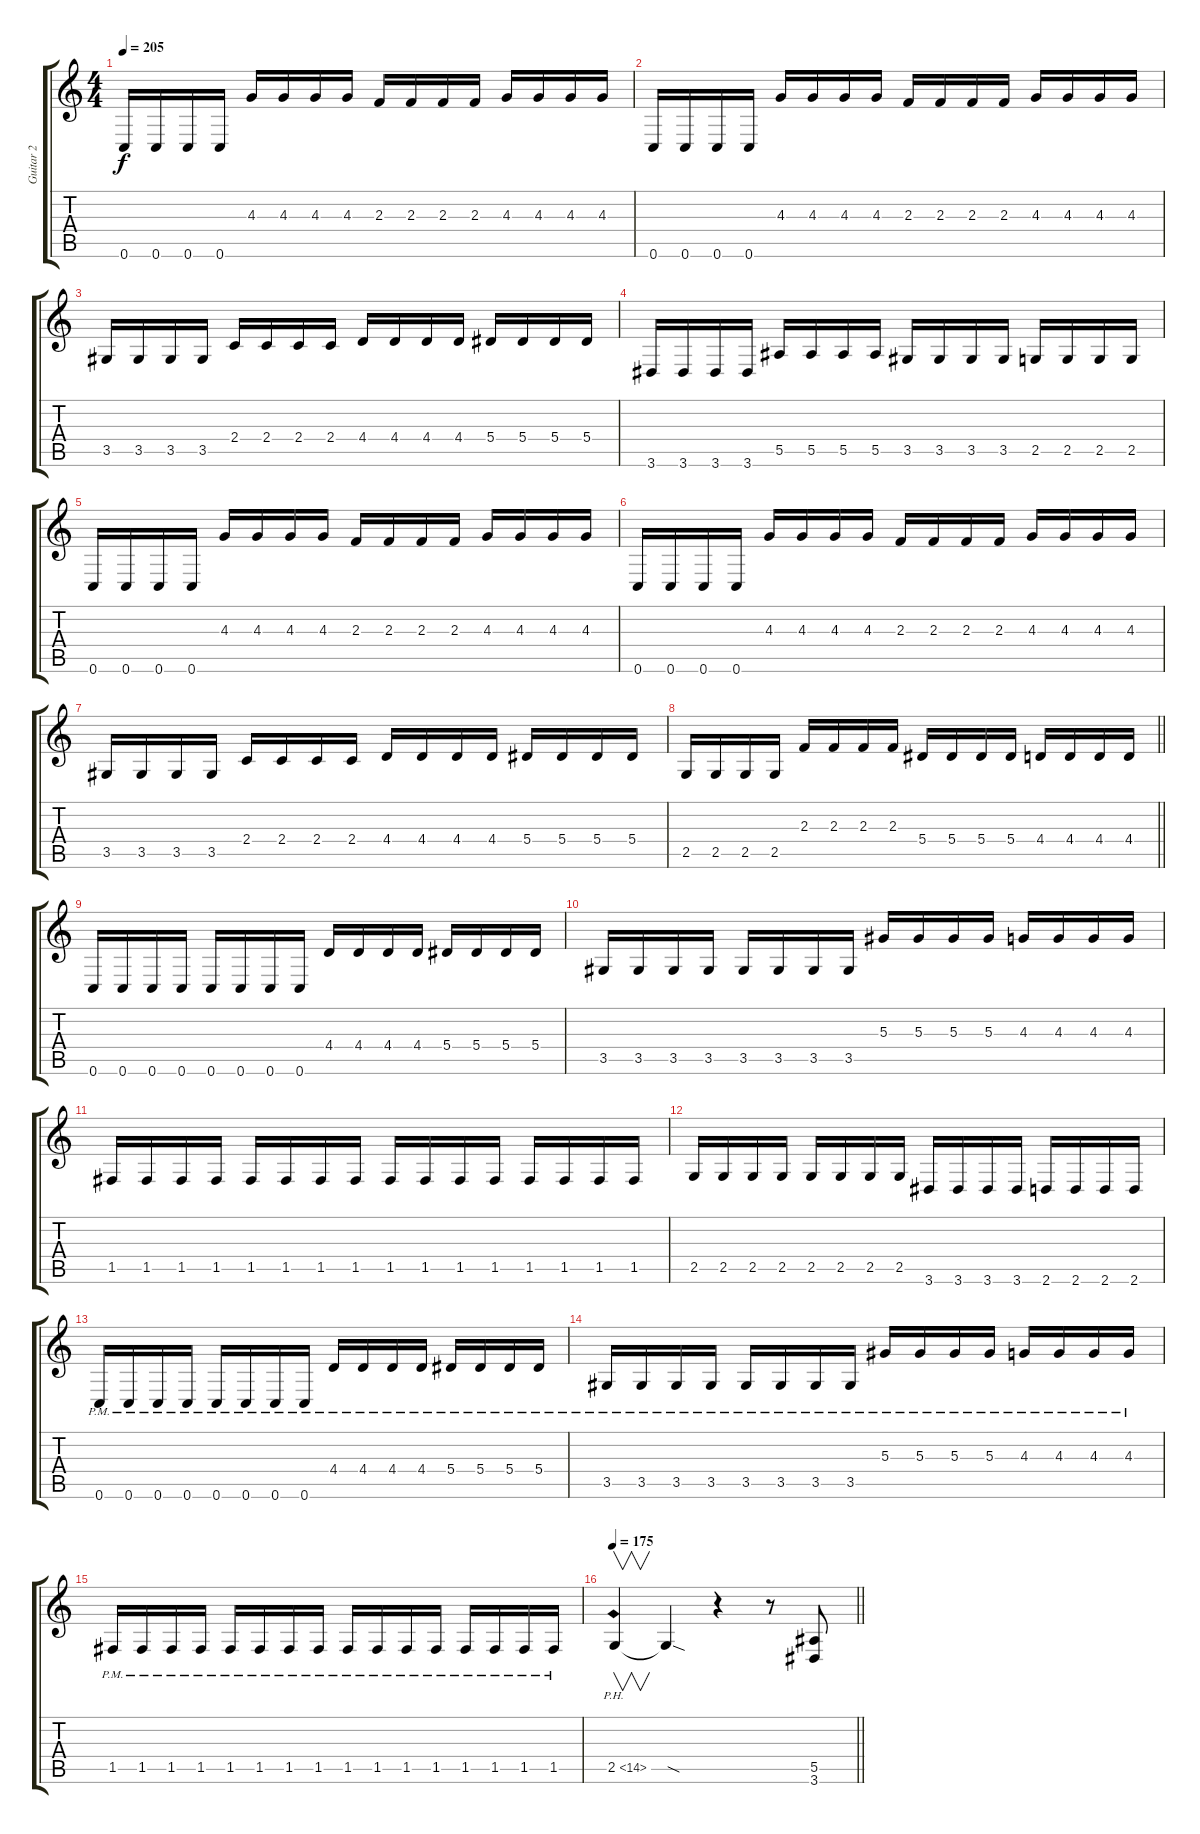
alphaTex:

\track ("Guitar 2" "Guitar 2") {instrument distortionguitar}
\staff {score tabs}
\tuning (C4 G3 Eb3 Bb2 F2 C2) {hide}
\ts (4 4)
\tempo 205
\clef g2
\ks c
0.6.16{dy f} 0.6.16 0.6.16 0.6.16 4.3.16 4.3.16 4.3.16 4.3.16 2.3.16 2.3.16 2.3.16 2.3.16 4.3.16 4.3.16 4.3.16 4.3.16 |
0.6.16 0.6.16 0.6.16 0.6.16 4.3.16 4.3.16 4.3.16 4.3.16 2.3.16 2.3.16 2.3.16 2.3.16 4.3.16 4.3.16 4.3.16 4.3.16 |
3.5.16 3.5.16 3.5.16 3.5.16 2.4.16 2.4.16 2.4.16 2.4.16 4.4.16 4.4.16 4.4.16 4.4.16 5.4.16 5.4.16 5.4.16 5.4.16 |
3.6.16 3.6.16 3.6.16 3.6.16 5.5.16 5.5.16 5.5.16 5.5.16 3.5.16 3.5.16 3.5.16 3.5.16 2.5.16 2.5.16 2.5.16 2.5.16 |
0.6.16 0.6.16 0.6.16 0.6.16 4.3.16 4.3.16 4.3.16 4.3.16 2.3.16 2.3.16 2.3.16 2.3.16 4.3.16 4.3.16 4.3.16 4.3.16 |
0.6.16 0.6.16 0.6.16 0.6.16 4.3.16 4.3.16 4.3.16 4.3.16 2.3.16 2.3.16 2.3.16 2.3.16 4.3.16 4.3.16 4.3.16 4.3.16 |
3.5.16 3.5.16 3.5.16 3.5.16 2.4.16 2.4.16 2.4.16 2.4.16 4.4.16 4.4.16 4.4.16 4.4.16 5.4.16 5.4.16 5.4.16 5.4.16 |
\barLineRight lightlight
2.5.16 2.5.16 2.5.16 2.5.16 2.3.16 2.3.16 2.3.16 2.3.16 5.4.16 5.4.16 5.4.16 5.4.16 4.4.16 4.4.16 4.4.16 4.4.16 |
0.6.16 0.6.16 0.6.16 0.6.16 0.6.16 0.6.16 0.6.16 0.6.16 4.4.16 4.4.16 4.4.16 4.4.16 5.4.16 5.4.16 5.4.16 5.4.16 |
3.5.16 3.5.16 3.5.16 3.5.16 3.5.16 3.5.16 3.5.16 3.5.16 5.3.16 5.3.16 5.3.16 5.3.16 4.3.16 4.3.16 4.3.16 4.3.16 |
1.5.16 1.5.16 1.5.16 1.5.16 1.5.16 1.5.16 1.5.16 1.5.16 1.5.16 1.5.16 1.5.16 1.5.16 1.5.16 1.5.16 1.5.16 1.5.16 |
2.5.16 2.5.16 2.5.16 2.5.16 2.5.16 2.5.16 2.5.16 2.5.16 3.6.16 3.6.16 3.6.16 3.6.16 2.6.16 2.6.16 2.6.16 2.6.16 |
0.6{pm}.16 0.6{pm}.16 0.6{pm}.16 0.6{pm}.16 0.6{pm}.16 0.6{pm}.16 0.6{pm}.16 0.6{pm}.16 4.4{pm}.16 4.4{pm}.16 4.4{pm}.16 4.4{pm}.16 5.4{pm}.16 5.4{pm}.16 5.4{pm}.16 5.4{pm}.16 |
3.5{pm}.16 3.5{pm}.16 3.5{pm}.16 3.5{pm}.16 3.5{pm}.16 3.5{pm}.16 3.5{pm}.16 3.5{pm}.16 5.3{pm}.16 5.3{pm}.16 5.3{pm}.16 5.3{pm}.16 4.3{pm}.16 4.3{pm}.16 4.3{pm}.16 4.3{pm}.16 |
1.5{pm}.16 1.5{pm}.16 1.5{pm}.16 1.5{pm}.16 1.5{pm}.16 1.5{pm}.16 1.5{pm}.16 1.5{pm}.16 1.5{pm}.16 1.5{pm}.16 1.5{pm}.16 1.5{pm}.16 1.5{pm}.16 1.5{pm}.16 1.5{pm}.16 1.5{pm}.16 |
\tempo 175
\barLineRight lightlight
2.5{ph 12}.4{v} 2.5{sod t}.4 r.4 r.8 (5.5 3.6).8
